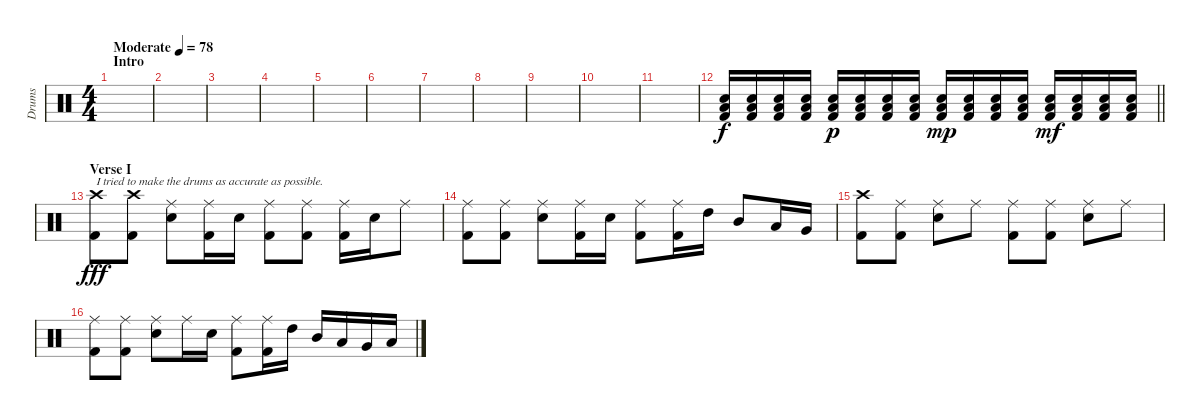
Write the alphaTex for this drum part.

\track ("Drums" "Drums") {instrument percussion}
\staff {score}
\articulation defaults
\ts (4 4)
\section ("" "Intro")
\tempo (78 "Moderate")
\clef neutral
\ks c
|
|
|
|
|
|
|
|
|
|
|
\barLineRight lightlight
("Low Floor Tom (hit)" "Electric Snare (hit)" "Kick (hit) 2").16 ("Low Floor Tom (hit)" "Electric Snare (hit)" "Kick (hit) 2").16 ("Low Floor Tom (hit)" "Electric Snare (hit)" "Kick (hit) 2").16 ("Low Floor Tom (hit)" "Electric Snare (hit)" "Kick (hit) 2").16 ("Low Floor Tom (hit)" "Electric Snare (hit)" "Kick (hit) 2").16{dy p} ("Low Floor Tom (hit)" "Electric Snare (hit)" "Kick (hit) 2").16 ("Low Floor Tom (hit)" "Electric Snare (hit)" "Kick (hit) 2").16 ("Low Floor Tom (hit)" "Electric Snare (hit)" "Kick (hit) 2").16 ("Low Floor Tom (hit)" "Electric Snare (hit)" "Kick (hit) 2").16{dy mp} ("Low Floor Tom (hit)" "Electric Snare (hit)" "Kick (hit) 2").16 ("Low Floor Tom (hit)" "Electric Snare (hit)" "Kick (hit) 2").16 ("Low Floor Tom (hit)" "Electric Snare (hit)" "Kick (hit) 2").16 ("Low Floor Tom (hit)" "Electric Snare (hit)" "Kick (hit) 2").16{dy mf} ("Low Floor Tom (hit)" "Electric Snare (hit)" "Kick (hit) 2").16 ("Low Floor Tom (hit)" "Electric Snare (hit)" "Kick (hit) 2").16 ("Low Floor Tom (hit)" "Electric Snare (hit)" "Kick (hit) 2").16 |
\section ("" "Verse I")
("Crash high (hit)" "Kick (hit) 2").8{txt "I tried to make the drums as accurate as possible." dy fff} ("Crash high (hit)" "Kick (hit) 2").8 ("Ride (middle)" "Electric Snare (hit)").8 ("Ride (middle)" "Kick (hit) 2").16 "Electric Snare (hit)".16 ("Ride (middle)" "Kick (hit) 2").8 ("Ride (middle)" "Kick (hit) 2").8 ("Ride (middle)" "Kick (hit) 2").16 "Electric Snare (hit)".16 "Ride (middle)".8 |
("Ride (middle)" "Kick (hit) 2").8 ("Ride (middle)" "Kick (hit) 2").8 ("Ride (middle)" "Electric Snare (hit)").8 ("Ride (middle)" "Kick (hit) 2").16 "Electric Snare (hit)".16 ("Ride (middle)" "Kick (hit) 2").8 ("Ride (middle)" "Kick (hit) 2").16 "High Tom (hit)".16 "Mid Tom (hit)".8 "Low Tom (hit)".16 "Very Low Tom (hit)".16 |
("Crash high (hit)" "Kick (hit) 2").8 ("Ride (middle)" "Kick (hit) 2").8 ("Ride (middle)" "Electric Snare (hit)").8 "Ride (middle)".8 ("Ride (middle)" "Kick (hit) 2").8 ("Ride (middle)" "Kick (hit) 2").8 ("Ride (middle)" "Electric Snare (hit)").8 "Ride (middle)".8 |
("Ride (middle)" "Kick (hit) 2").8 ("Ride (middle)" "Kick (hit) 2").8 ("Ride (middle)" "Electric Snare (hit)").8 "Ride (middle)".16 "Electric Snare (hit)".16 ("Ride (middle)" "Kick (hit) 2").8 ("Ride (middle)" "Kick (hit) 2").16 "High Tom (hit)".16 "Mid Tom (hit)".16 "Low Tom (hit)".16 "Very Low Tom (hit)".16 "Low Floor Tom (hit)".16
